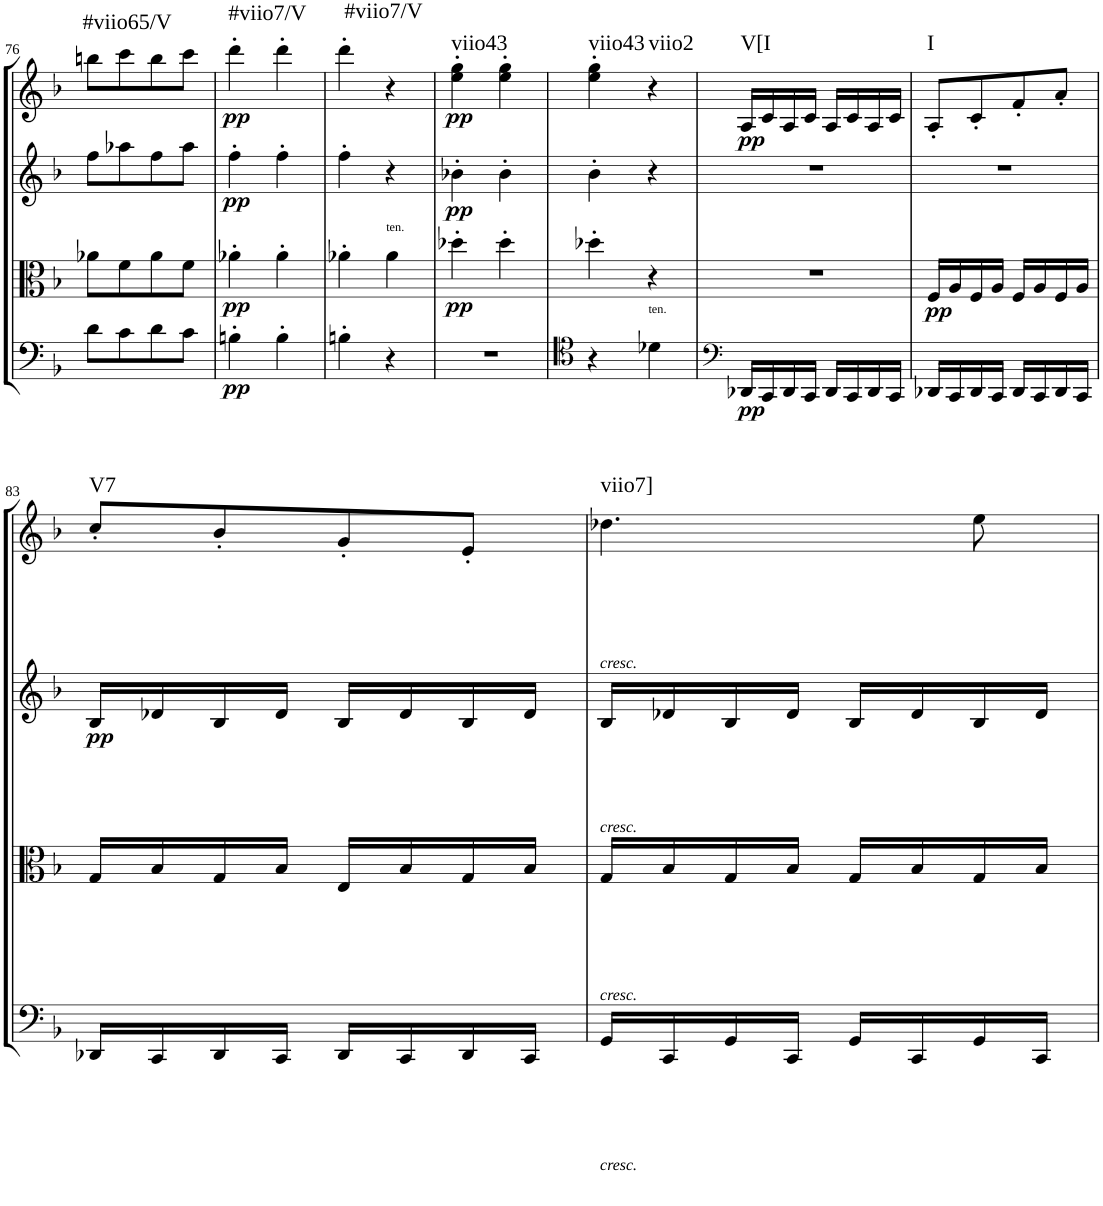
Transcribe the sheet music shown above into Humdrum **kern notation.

**kern	**dynam	**kern	**dynam	**kern	**dynam	**kern	**dynam	**harte
*part4	*part4	*part3	*part3	*part2	*part2	*part1	*part1	*part1
*staff4	*staff4	*staff3	*staff3	*staff2	*staff2	*staff1	*staff1	*
*I"Cello	*	*I"Viola	*	*I"2nd Violin	*	*I"1st Violin	*	*
*	*	*I'Vla	*	*I'Vln	*	*I'Vln	*	*
!!LO:PB:g=z
*clefF4	*	*clefC3	*	*clefG2	*	*clefG2	*	*
*k[b-]	*	*k[b-]	*	*k[b-]	*	*k[b-]	*	*
*F:	*	*F:	*	*F:	*	*F:	*	*
*M2/4	*	*M2/4	*	*M2/4	*	*M2/4	*	*
=76	=76	=76	=76	=76	=76	=76	=76	=76
!	!	!	!	!	!	!	!	!LO:H:kt=#viio65/V
8d\L	.	8a-X\L	.	8ff\L	.	8bbn\L	.	N
8c\	.	8f\	.	8aa-X\	.	8ccc\	.	.
8d\	.	8a-\	.	8ff\	.	8bb\	.	.
8c\J	.	8f\J	.	8aa-\J	.	8ccc\J	.	.
=77	=77	=77	=77	=77	=77	=77	=77	=77
!	!LO:DY:b	!	!LO:DY:b	!	!LO:DY:b	!	!LO:DY:b	!LO:H:kt=#viio7/V
4Bn'\	pp	4a-X'\	pp	4ff'\	pp	4ddd'\	pp	N
4B'\	.	4a-'\	.	4ff'\	.	4ddd'\	.	.
=78	=78	=78	=78	=78	=78	=78	=78	=78
!	!	!	!	!	!	!	!	!LO:H:kt=#viio7/V
4Bn'\	.	4a-X'\	.	4ff'\	.	4ddd'\	.	N
!	!	!LO:TX:a:t=ten.	!	!	!	!	!	!
4r	.	4a-\	.	4r	.	4r	.	.
=79	=79	=79	=79	=79	=79	=79	=79	=79
!	!	!	!LO:DY:b	!	!LO:DY:b	!	!LO:DY:b	!LO:H:kt=viio43
2r	.	4dd-X'\	pp	4b-X'\	pp	4ee\' 4gg\'	pp	N
.	.	4dd-'\	.	4b-'\	.	4ee\' 4gg\'	.	.
=80	=80	=80	=80	=80	=80	=80	=80	=80
*clefC4	*	*	*	*	*	*	*	*
!	!	!	!	!	!	!	!	!LO:H:kt=viio43
4r	.	4dd-X'\	.	4b-'\	.	4ee\' 4gg\'	.	N
!LO:TX:a:t=ten.	!	!	!	!	!	!	!	!LO:H:kt=viio2
4d-X\	.	4r	.	4r	.	4r	.	N
=81	=81	=81	=81	=81	=81	=81	=81	=81
*clefF4	*	*	*	*	*	*	*	*
!	!LO:DY:b	!	!	!	!	!	!LO:DY:b	!LO:H:kt=V[I
16DD-X/LL	pp	2r	.	2r	.	16A/LL	pp	N
16CC/	.	.	.	.	.	16c/	.	.
16DD-/	.	.	.	.	.	16A/	.	.
16CC/JJ	.	.	.	.	.	16c/JJ	.	.
16DD-/LL	.	.	.	.	.	16A/LL	.	.
16CC/	.	.	.	.	.	16c/	.	.
16DD-/	.	.	.	.	.	16A/	.	.
16CC/JJ	.	.	.	.	.	16c/JJ	.	.
=82	=82	=82	=82	=82	=82	=82	=82	=82
!	!	!	!LO:DY:b	!	!	!	!	!LO:H:kt=I
16DD-X/LL	.	16F/LL	pp	2r	.	8A'/L	.	N
16CC/	.	16A/	.	.	.	.	.	.
16DD-/	.	16F/	.	.	.	8c'/	.	.
16CC/JJ	.	16A/JJ	.	.	.	.	.	.
16DD-/LL	.	16F/LL	.	.	.	8f'/	.	.
16CC/	.	16A/	.	.	.	.	.	.
16DD-/	.	16F/	.	.	.	8a'/J	.	.
16CC/JJ	.	16A/JJ	.	.	.	.	.	.
!!LO:LB:g=z
=83	=83	=83	=83	=83	=83	=83	=83	=83
!	!	!	!	!	!LO:DY:b	!	!	!LO:H:kt=V7
16DD-X/LL	.	16G/LL	.	16B-/LL	pp	8cc'/L	.	N
16CC/	.	16B-/	.	16d-X/	.	.	.	.
16DD-/	.	16G/	.	16B-/	.	8b-'/	.	.
16CC/JJ	.	16B-/JJ	.	16d-/JJ	.	.	.	.
16DD-/LL	.	16E/LL	.	16B-/LL	.	8g'/	.	.
16CC/	.	16B-/	.	16d-/	.	.	.	.
16DD-/	.	16G/	.	16B-/	.	8e'/J	.	.
16CC/JJ	.	16B-/JJ	.	16d-/JJ	.	.	.	.
=84	=84	=84	=84	=84	=84	=84	=84	=84
!	!	!	!	!	!	!LO:TX:b:i:t=cresc.	!	!
!	!	!	!	!LO:TX:b:i:t=cresc.	!	!	!	!
!	!	!LO:TX:b:i:t=cresc.	!	!	!	!	!	!
!LO:TX:b:i:t=cresc.	!	!	!	!	!	!	!	!LO:H:kt=viio7]
16GG/LL	.	16G/LL	.	16B-/LL	.	4.dd-X\	.	N
16CC/	.	16B-/	.	16d-X/	.	.	.	.
16GG/	.	16G/	.	16B-/	.	.	.	.
16CC/JJ	.	16B-/JJ	.	16d-/JJ	.	.	.	.
16GG/LL	.	16G/LL	.	16B-/LL	.	.	.	.
16CC/	.	16B-/	.	16d-/	.	.	.	.
16GG/	.	16G/	.	16B-/	.	8ee\	.	.
16CC/JJ	.	16B-/JJ	.	16d-/JJ	.	.	.	.
=	=	=	=	=	=	=	=	=
*-	*-	*-	*-	*-	*-	*-	*-	*-
